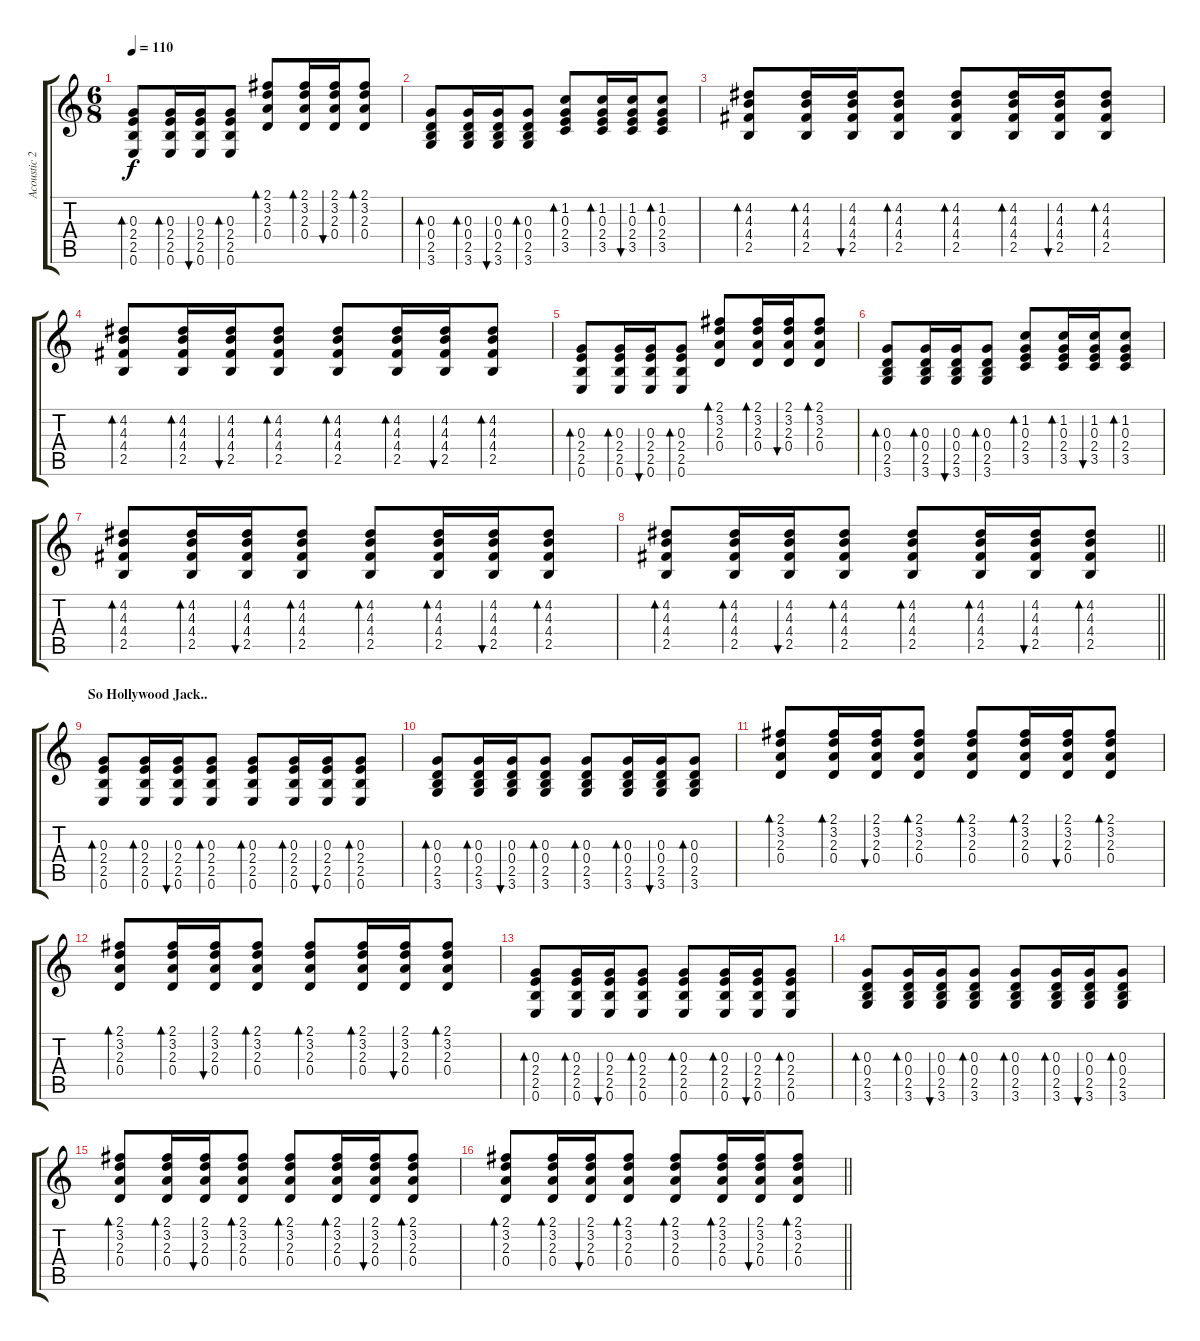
\track ("Acoustic 2" "Acoustic 2") {instrument acousticguitarnylon}
\staff {score tabs}
\tuning (E4 B3 G3 D3 A2 E2) {hide}
\ts (6 8)
\tempo 110
\clef g2
\ks c
(0.3 2.4 2.5 0.6).8{bd 60 dy f} (0.3 2.4 2.5 0.6).16{bd 60} (0.3 2.4 2.5 0.6).16{bu 60} (0.3 2.4 2.5 0.6).8{bd 60} (2.1 3.2 2.3 0.4).8{bd 60} (2.1 3.2 2.3 0.4).16{bd 60} (2.1 3.2 2.3 0.4).16{bu 60} (2.1 3.2 2.3 0.4).8{bd 60} |
(0.3 0.4 2.5 3.6).8{bd 60} (0.3 0.4 2.5 3.6).16{bd 60} (0.3 0.4 2.5 3.6).16{bu 60} (0.3 0.4 2.5 3.6).8{bd 60} (1.2 0.3 2.4 3.5).8{bd 60} (1.2 0.3 2.4 3.5).16{bd 60} (1.2 0.3 2.4 3.5).16{bu 60} (1.2 0.3 2.4 3.5).8{bd 60} |
(4.2 4.3 4.4 2.5).8{bd 60} (4.2 4.3 4.4 2.5).16{bd 60} (4.2 4.3 4.4 2.5).16{bu 60} (4.2 4.3 4.4 2.5).8{bd 60} (4.2 4.3 4.4 2.5).8{bd 60} (4.2 4.3 4.4 2.5).16{bd 60} (4.2 4.3 4.4 2.5).16{bu 60} (4.2 4.3 4.4 2.5).8{bd 60} |
(4.2 4.3 4.4 2.5).8{bd 60} (4.2 4.3 4.4 2.5).16{bd 60} (4.2 4.3 4.4 2.5).16{bu 60} (4.2 4.3 4.4 2.5).8{bd 60} (4.2 4.3 4.4 2.5).8{bd 60} (4.2 4.3 4.4 2.5).16{bd 60} (4.2 4.3 4.4 2.5).16{bu 60} (4.2 4.3 4.4 2.5).8{bd 60} |
(0.3 2.4 2.5 0.6).8{bd 60} (0.3 2.4 2.5 0.6).16{bd 60} (0.3 2.4 2.5 0.6).16{bu 60} (0.3 2.4 2.5 0.6).8{bd 60} (2.1 3.2 2.3 0.4).8{bd 60} (2.1 3.2 2.3 0.4).16{bd 60} (2.1 3.2 2.3 0.4).16{bu 60} (2.1 3.2 2.3 0.4).8{bd 60} |
(0.3 0.4 2.5 3.6).8{bd 60} (0.3 0.4 2.5 3.6).16{bd 60} (0.3 0.4 2.5 3.6).16{bu 60} (0.3 0.4 2.5 3.6).8{bd 60} (1.2 0.3 2.4 3.5).8{bd 60} (1.2 0.3 2.4 3.5).16{bd 60} (1.2 0.3 2.4 3.5).16{bu 60} (1.2 0.3 2.4 3.5).8{bd 60} |
(4.2 4.3 4.4 2.5).8{bd 60} (4.2 4.3 4.4 2.5).16{bd 60} (4.2 4.3 4.4 2.5).16{bu 60} (4.2 4.3 4.4 2.5).8{bd 60} (4.2 4.3 4.4 2.5).8{bd 60} (4.2 4.3 4.4 2.5).16{bd 60} (4.2 4.3 4.4 2.5).16{bu 60} (4.2 4.3 4.4 2.5).8{bd 60} |
\barLineRight lightlight
(4.2 4.3 4.4 2.5).8{bd 60} (4.2 4.3 4.4 2.5).16{bd 60} (4.2 4.3 4.4 2.5).16{bu 60} (4.2 4.3 4.4 2.5).8{bd 60} (4.2 4.3 4.4 2.5).8{bd 60} (4.2 4.3 4.4 2.5).16{bd 60} (4.2 4.3 4.4 2.5).16{bu 60} (4.2 4.3 4.4 2.5).8{bd 60} |
\section ("" "So Hollywood Jack..")
(0.3 2.4 2.5 0.6).8{bd 60} (0.3 2.4 2.5 0.6).16{bd 60} (0.3 2.4 2.5 0.6).16{bu 60} (0.3 2.4 2.5 0.6).8{bd 60} (0.3 2.4 2.5 0.6).8{bd 60} (0.3 2.4 2.5 0.6).16{bd 60} (0.3 2.4 2.5 0.6).16{bu 60} (0.3 2.4 2.5 0.6).8{bd 60} |
(0.3 0.4 2.5 3.6).8{bd 60} (0.3 0.4 2.5 3.6).16{bd 60} (0.3 0.4 2.5 3.6).16{bu 60} (0.3 0.4 2.5 3.6).8{bd 60} (0.3 0.4 2.5 3.6).8{bd 60} (0.3 0.4 2.5 3.6).16{bd 60} (0.3 0.4 2.5 3.6).16{bu 60} (0.3 0.4 2.5 3.6).8{bd 60} |
(2.1 3.2 2.3 0.4).8{bd 60} (2.1 3.2 2.3 0.4).16{bd 60} (2.1 3.2 2.3 0.4).16{bu 60} (2.1 3.2 2.3 0.4).8{bd 60} (2.1 3.2 2.3 0.4).8{bd 60} (2.1 3.2 2.3 0.4).16{bd 60} (2.1 3.2 2.3 0.4).16{bu 60} (2.1 3.2 2.3 0.4).8{bd 60} |
(2.1 3.2 2.3 0.4).8{bd 60} (2.1 3.2 2.3 0.4).16{bd 60} (2.1 3.2 2.3 0.4).16{bu 60} (2.1 3.2 2.3 0.4).8{bd 60} (2.1 3.2 2.3 0.4).8{bd 60} (2.1 3.2 2.3 0.4).16{bd 60} (2.1 3.2 2.3 0.4).16{bu 60} (2.1 3.2 2.3 0.4).8{bd 60} |
(0.3 2.4 2.5 0.6).8{bd 60} (0.3 2.4 2.5 0.6).16{bd 60} (0.3 2.4 2.5 0.6).16{bu 60} (0.3 2.4 2.5 0.6).8{bd 60} (0.3 2.4 2.5 0.6).8{bd 60} (0.3 2.4 2.5 0.6).16{bd 60} (0.3 2.4 2.5 0.6).16{bu 60} (0.3 2.4 2.5 0.6).8{bd 60} |
(0.3 0.4 2.5 3.6).8{bd 60} (0.3 0.4 2.5 3.6).16{bd 60} (0.3 0.4 2.5 3.6).16{bu 60} (0.3 0.4 2.5 3.6).8{bd 60} (0.3 0.4 2.5 3.6).8{bd 60} (0.3 0.4 2.5 3.6).16{bd 60} (0.3 0.4 2.5 3.6).16{bu 60} (0.3 0.4 2.5 3.6).8{bd 60} |
(2.1 3.2 2.3 0.4).8{bd 60} (2.1 3.2 2.3 0.4).16{bd 60} (2.1 3.2 2.3 0.4).16{bu 60} (2.1 3.2 2.3 0.4).8{bd 60} (2.1 3.2 2.3 0.4).8{bd 60} (2.1 3.2 2.3 0.4).16{bd 60} (2.1 3.2 2.3 0.4).16{bu 60} (2.1 3.2 2.3 0.4).8{bd 60} |
\barLineRight lightlight
(2.1 3.2 2.3 0.4).8{bd 60} (2.1 3.2 2.3 0.4).16{bd 60} (2.1 3.2 2.3 0.4).16{bu 60} (2.1 3.2 2.3 0.4).8{bd 60} (2.1 3.2 2.3 0.4).8{bd 60} (2.1 3.2 2.3 0.4).16{bd 60} (2.1 3.2 2.3 0.4).16{bu 60} (2.1 3.2 2.3 0.4).8{bd 60}
